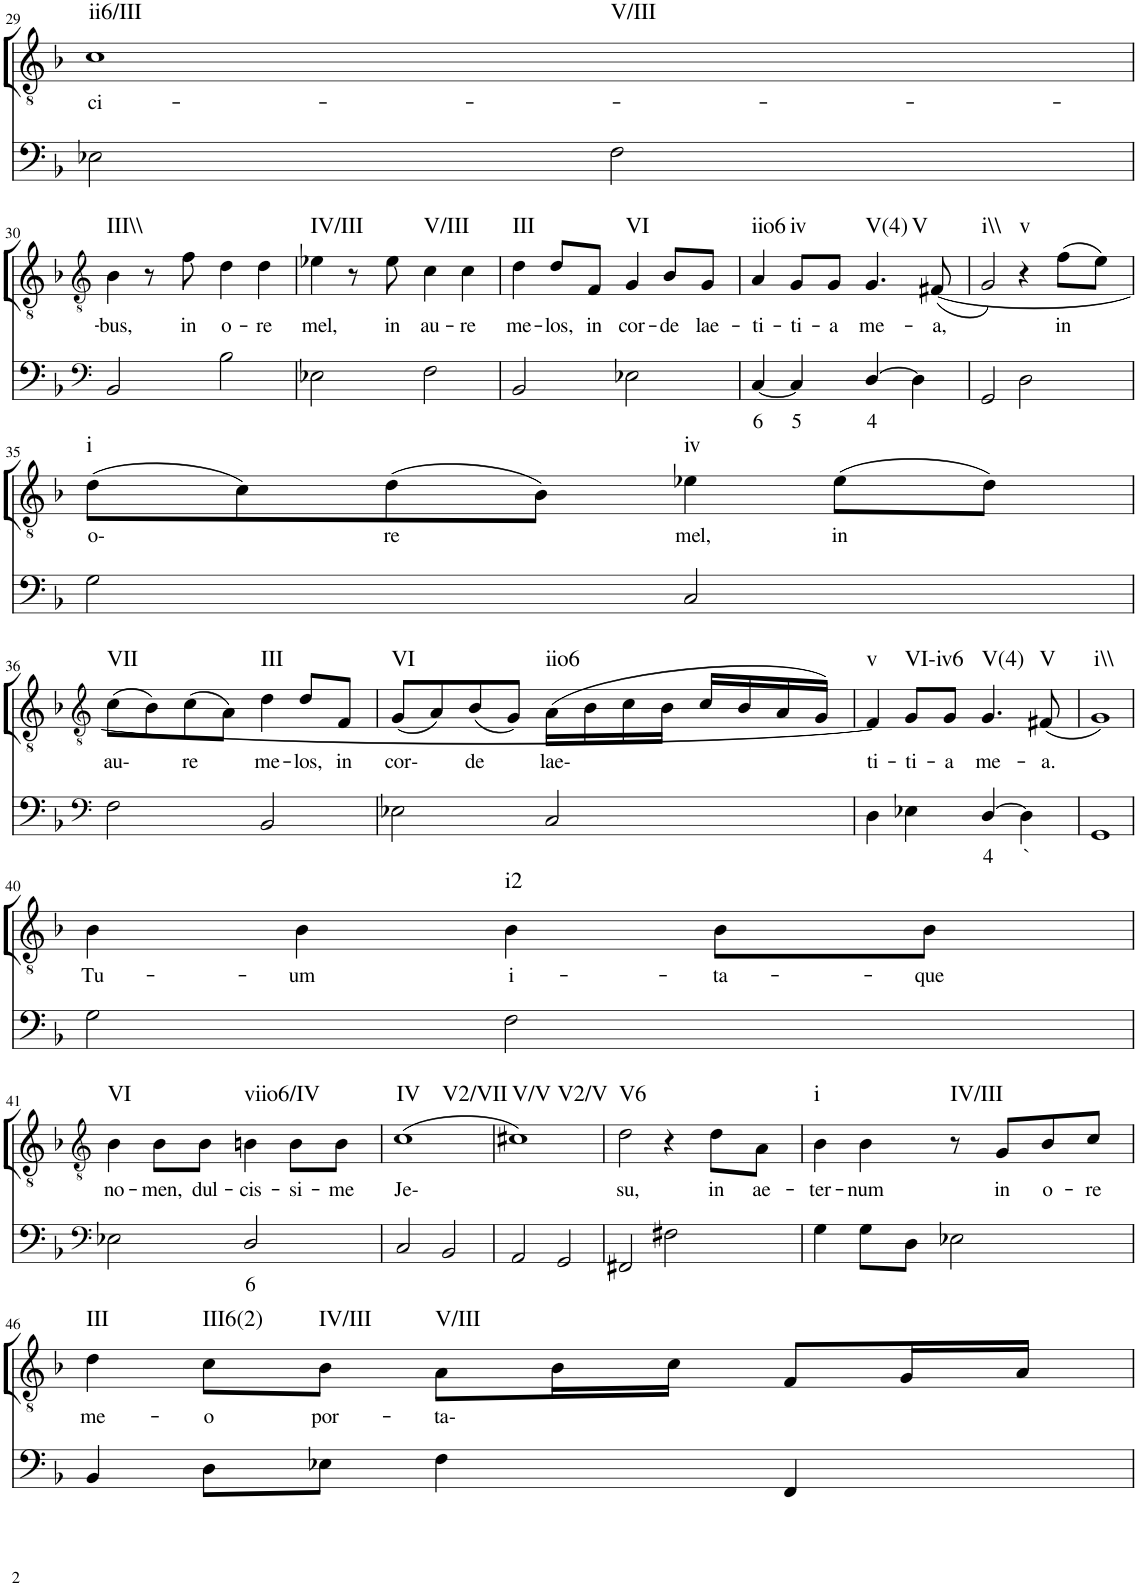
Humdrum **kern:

**kern	**text	**kern	**text	**harte
*part2	*part2	*part1	*part1	*part1
*staff2	*staff2	*staff1	*staff1	*
*I"Continuo	*	*I"Tenor	*	*
!!LO:PB:g=z
*clefF4	*	*clefGv2	*	*
*k[b-]	*	*k[b-]	*	*
*M4/4	*	*M4/4	*	*
=29	=29	=29	=29	=29
!	!	!	!LO:LY:b	!LO:H:n=1:kt=ii6/III
!	!	!	!	!LO:H:n=2:kt=V/III
2E-X\	.	1c	ci-	N N
2F\	.	.	.	.
!!LO:LB:g=z
=30	=30	=30	=30	=30
*clefF4	*	*clefGv2	*	*
!	!	!	!LO:LY:b	!LO:H:kt=III\\
2BB-/	.	4B-\	bus,	N
.	.	8r	.	.
!	!	!	!LO:LY:b	!
.	.	8f\	in	.
!	!	!	!LO:LY:b	!
2B-\	.	4d\	o-	.
!	!	!	!LO:LY:b	!
.	.	4d\	re	.
=31	=31	=31	=31	=31
!	!	!	!LO:LY:b	!LO:H:kt=IV/III
2E-X\	.	4e-X\	mel,	N
.	.	8r	.	.
!	!	!	!LO:LY:b	!
.	.	8e-\	in	.
!	!	!	!LO:LY:b	!LO:H:kt=V/III
2F\	.	4c\	au-	N
!	!	!	!LO:LY:b	!
.	.	4c\	re	.
=32	=32	=32	=32	=32
!	!	!	!LO:LY:b	!LO:H:kt=III
2BB-/	.	4d\	me-	N
!	!	!	!LO:LY:b	!
.	.	8d/L	los,	.
!	!	!	!LO:LY:b	!
.	.	8F/J	in	.
!	!	!	!LO:LY:b	!LO:H:kt=VI
2E-X\	.	4G/	cor-	N
!	!	!	!LO:LY:b	!
.	.	8B-/L	de	.
!	!	!	!LO:LY:b	!
.	.	8G/J	lae-	.
=33	=33	=33	=33	=33
!	!LO:LY:b	!	!LO:LY:b	!LO:H:kt=iio6
[4C/	6	4A/	ti-	N
!	!LO:LY:b	!	!LO:LY:b	!LO:H:kt=iv
4C/]	5	8G/L	ti-	N
!	!	!	!LO:LY:b	!
.	.	8G/J	a	.
!	!LO:LY:b	!	!LO:LY:b	!LO:H:n=1:kt=V(4)
!	!	!	!	!LO:H:n=2:kt=V
[4D/	4	4.G/	me-	N N
4D\]	.	.	.	.
!	!	!	!LO:LY:b	!
.	.	([8F#X/	a,	.
=34	=34	=34	=34	=34
!	!	!	!	!LO:H:kt=i\\
2GG/	.	2G/)	.	N
!	!	!	!	!LO:H:kt=v
2D\	.	4r	.	N
!	!	!	!LO:LY:b	!
.	.	(8f\L	in	.
.	.	8e\J)	.	.
!!LO:LB:g=z
=35	=35	=35	=35	=35
!	!	!	!LO:LY:b	!LO:H:kt=i
2G\	.	(8d\L	o-	N
.	.	8c\)	.	.
!	!	!	!LO:LY:b	!
.	.	(8d\	re	.
.	.	8B-\J)	.	.
!	!	!	!LO:LY:b	!LO:H:kt=iv
2C/	.	4e-X\	mel,	N
!	!	!	!LO:LY:b	!
.	.	(8e-\L	in	.
.	.	8d\J)	.	.
!!LO:LB:g=z
=36	=36	=36	=36	=36
*clefF4	*	*clefGv2	*	*
!	!	!	!LO:LY:b	!LO:H:kt=VII
2F\	.	(8c\L	au-	N
.	.	8B-\)	.	.
!	!	!	!LO:LY:b	!
.	.	(8c\	re	.
.	.	8A\J)	.	.
!	!	!	!LO:LY:b	!LO:H:kt=III
2BB-/	.	4d\	me-	N
!	!	!	!LO:LY:b	!
.	.	8d/L	los,	.
!	!	!	!LO:LY:b	!
.	.	8F/J	in	.
=37	=37	=37	=37	=37
!	!	!	!LO:LY:b	!LO:H:kt=VI
2E-X\	.	(8G/L	cor-	N
.	.	8A/)	.	.
!	!	!	!LO:LY:b	!
.	.	(8B-/	de	.
.	.	8G/J)	.	.
!	!	!	!LO:LY:b	!LO:H:kt=iio6
2C/	.	(16A\LL	lae-	N
.	.	16B-\	.	.
.	.	16c\	.	.
.	.	16B-\JJ	.	.
.	.	16c/LL	.	.
.	.	16B-/	.	.
.	.	16A/	.	.
.	.	16G/JJ)	.	.
=38	=38	=38	=38	=38
!	!	!	!LO:LY:b	!LO:H:kt=v
4D\	.	4F#/]	ti-	N
!	!	!	!LO:LY:b	!LO:H:kt=VI-iv6
4E-X\	.	8G/L	ti-	N
!	!	!	!LO:LY:b	!
.	.	8G/J	a	.
!	!LO:LY:b	!	!LO:LY:b	!LO:H:kt=V(4)
[4D/	4	4.G/	me-	N
!	!LO:LY:b	!	!	!
4D\]	`	.	.	.
!	!	!	!LO:LY:b	!LO:H:kt=V
.	.	(8F#X/	a.	N
=39	=39	=39	=39	=39
!	!	!	!	!LO:H:kt=i\\
1GG	.	1G)	.	N
!!LO:LB:g=z
=40	=40	=40	=40	=40
!	!	!	!LO:LY:b	!
2G\	.	4B-\	Tu-	.
!	!	!	!LO:LY:b	!
.	.	4B-\	um	.
!	!	!	!LO:LY:b	!LO:H:kt=i2
2F\	.	4B-\	i-	N
!	!	!	!LO:LY:b	!
.	.	8B-\L	ta-	.
!	!	!	!LO:LY:b	!
.	.	8B-\J	que	.
!!LO:LB:g=z
=41	=41	=41	=41	=41
*clefF4	*	*clefGv2	*	*
!	!	!	!LO:LY:b	!LO:H:kt=VI
2E-X\	.	4B-\	no-	N
!	!	!	!LO:LY:b	!
.	.	8B-\L	men,	.
!	!	!	!LO:LY:b	!
.	.	8B-\J	dul-	.
!	!LO:LY:b	!	!LO:LY:b	!LO:H:kt=viio6/IV
2D/	6	4Bn\	cis-	N
!	!	!	!LO:LY:b	!
.	.	8B\L	si-	.
!	!	!	!LO:LY:b	!
.	.	8B\J	me	.
=42	=42	=42	=42	=42
!	!	!	!LO:LY:b	!LO:H:n=1:kt=IV
!	!	!	!	!LO:H:n=2:kt=V2/VII
2C/	.	(1c	Je-	N N
2BB-/	.	.	.	.
=43	=43	=43	=43	=43
!	!	!	!	!LO:H:n=1:kt=V/V
!	!	!	!	!LO:H:n=2:kt=V2/V
2AA/	.	1c#X)	.	N N
2GG/	.	.	.	.
=44	=44	=44	=44	=44
!	!	!	!LO:LY:b	!LO:H:kt=V6
2FF#X/	.	2d\	su,	N
2F#X\	.	4r	.	.
!	!	!	!LO:LY:b	!
.	.	8d\L	in	.
!	!	!	!LO:LY:b	!
.	.	8A\J	ae-	.
=45	=45	=45	=45	=45
!	!	!	!LO:LY:b	!LO:H:kt=i
4G\	.	4B-\	ter-	N
!	!	!	!LO:LY:b	!
8G\L	.	4B-\	num	.
8D\J	.	.	.	.
!	!	!	!	!LO:H:kt=IV/III
2E-X\	.	8r	.	N
!	!	!	!LO:LY:b	!
.	.	8G/L	in	.
!	!	!	!LO:LY:b	!
.	.	8B-/	o-	.
!	!	!	!LO:LY:b	!
.	.	8c/J	re	.
!!LO:LB:g=z
=46	=46	=46	=46	=46
!	!	!	!LO:LY:b	!LO:H:kt=III
4BB-/	.	4d\	me-	N
!	!	!	!LO:LY:b	!LO:H:kt=III6(2)
8D\L	.	8c\L	o	N
!	!	!	!LO:LY:b	!LO:H:kt=IV/III
8E-X\J	.	8B-\J	por-	N
!	!	!	!LO:LY:b	!LO:H:kt=V/III
4F\	.	8A\L	ta-	N
.	.	16B-\L	.	.
.	.	16c\JJ	.	.
4FF/	.	8F/L	.	.
.	.	16G/L	.	.
.	.	16A/JJ	.	.
=	=	=	=	=
*-	*-	*-	*-	*-
